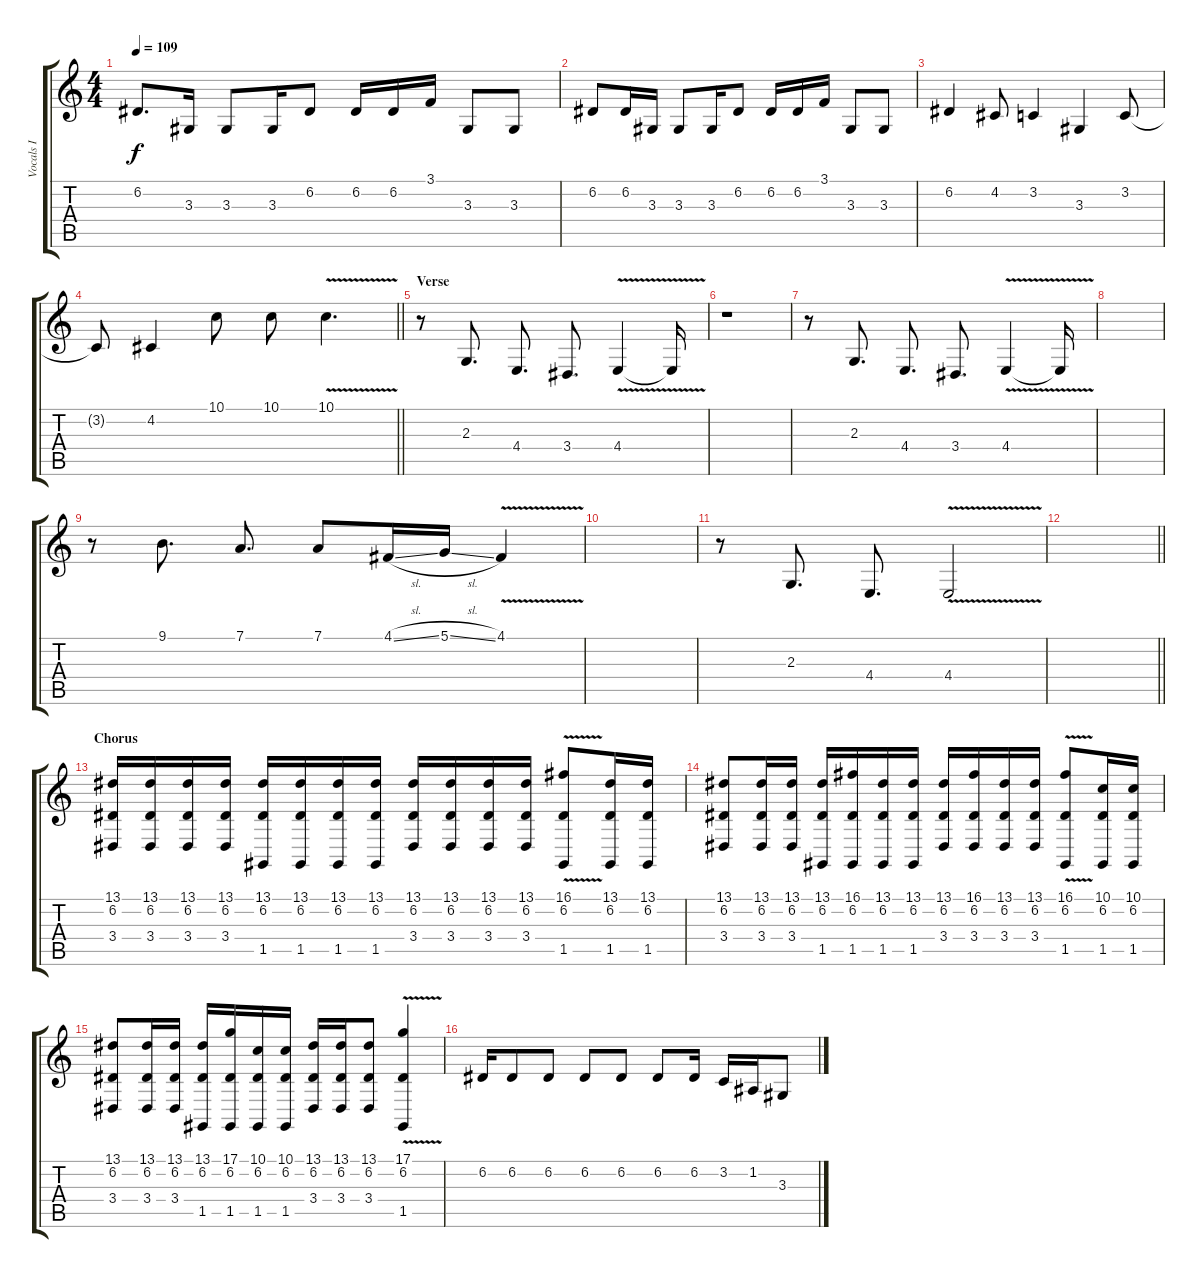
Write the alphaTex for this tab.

\track ("Vocals I" "Vocals I") {instrument englishhorn}
\staff {score tabs}
\tuning (D4 A3 F3 C3 G2 C2) {hide}
\ts (4 4)
\tempo 109
\clef g2
\ks c
6.2.8{d dy f} 3.3.16 3.3.8 3.3.16 6.2.8 6.2.16 6.2.16 3.1.16 3.3.8 3.3.8 |
6.2.8 6.2.16 3.3.16 3.3.8 3.3.16 6.2.8 6.2.16 6.2.16 3.1.16 3.3.8 3.3.8 |
6.2.4 4.2.8 3.2.4 3.3.4 3.2.8 |
\barLineRight lightlight
3.2{t}.8 4.2.4 10.1.8 10.1.8 10.1{v}.4{d} |
\section ("" "Verse")
r.8 2.3.8{d} 4.4.8{d} 3.4.8{d} 4.4{v}.4 4.4{t}.16 |
r.1 |
r.8 2.3.8{d} 4.4.8{d} 3.4.8{d} 4.4{v}.4 4.4{t}.16 |
|
r.8 9.1.8{d} 7.1.8{d} 7.1.8 4.1{sl}.16 5.1{sl}.16 4.1{v}.4 |
|
r.8 2.3.8{d} 4.4.8{d} 4.4{v}.2 |
\barLineRight lightlight
|
\section ("" "Chorus")
(13.1 6.2 3.4).16 (13.1 6.2 3.4).16 (13.1 6.2 3.4).16 (13.1 6.2 3.4).16 (13.1 6.2 1.5).16 (13.1 6.2 1.5).16 (13.1 6.2 1.5).16 (13.1 6.2 1.5).16 (13.1 6.2 3.4).16 (13.1 6.2 3.4).16 (13.1 6.2 3.4).16 (13.1 6.2 3.4).16 (16.1{v} 6.2{v} 1.5).8 (13.1 6.2 1.5).16 (13.1 6.2 1.5).16 |
(13.1 6.2 3.4).8 (13.1 6.2 3.4).16 (13.1 6.2 3.4).16 (13.1 6.2 1.5).16 (16.1 6.2 1.5).16 (13.1 6.2 1.5).16 (13.1 6.2 1.5).16 (13.1 6.2 3.4).16 (16.1 6.2 3.4).16 (13.1 6.2 3.4).16 (13.1 6.2 3.4).16 (16.1{v} 6.2{v} 1.5).8 (10.1 6.2 1.5).16 (10.1 6.2 1.5).16 |
(13.1 6.2 3.4).8 (13.1 6.2 3.4).16 (13.1 6.2 3.4).16 (13.1 6.2 1.5).16 (17.1 6.2 1.5).16 (10.1 6.2 1.5).16 (10.1 6.2 1.5).16 (13.1 6.2 3.4).16 (13.1 6.2 3.4).16 (13.1 6.2 3.4).8 (17.1{v} 6.2{v} 1.5).4 |
6.2.16 6.2.8 6.2.8 6.2.8 6.2.8 6.2.8 6.2.16 3.2.16 1.2.16 3.3.8
